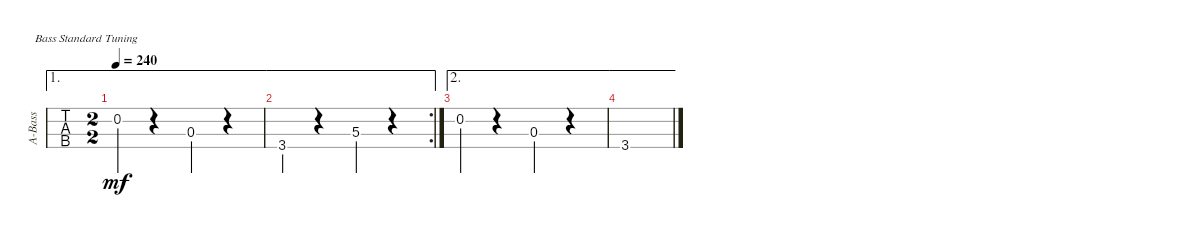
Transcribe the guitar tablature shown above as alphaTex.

\bracketExtendMode groupsimilarinstruments
\singleTrackTrackNamePolicy allsystems
\multiTrackTrackNamePolicy allsystems
\otherSystemsTrackNameOrientation horizontal
\track ("Acoustic Bass" "A-Bass") {instrument acousticbass}
\staff {tabs}
\tuning (G2 D2 A1 E1)
\ae 1
\ts (2 2)
\scale
0.337508
\tempo 240
\accidentals auto
\clef f4
\ottava regular
\simile none
\ks g
0.2.4{dy mf} r.4 0.3.4 r.4 |
\ae 1
\rc 2
\scale
0.295833 3.4.4 r.4 5.3.4 r.4 |
\ae 2
\scale
0.306374 0.2.4 r.4 0.3.4 r.4 |
\ae 2
\scale
0.0600649 3.4.1
